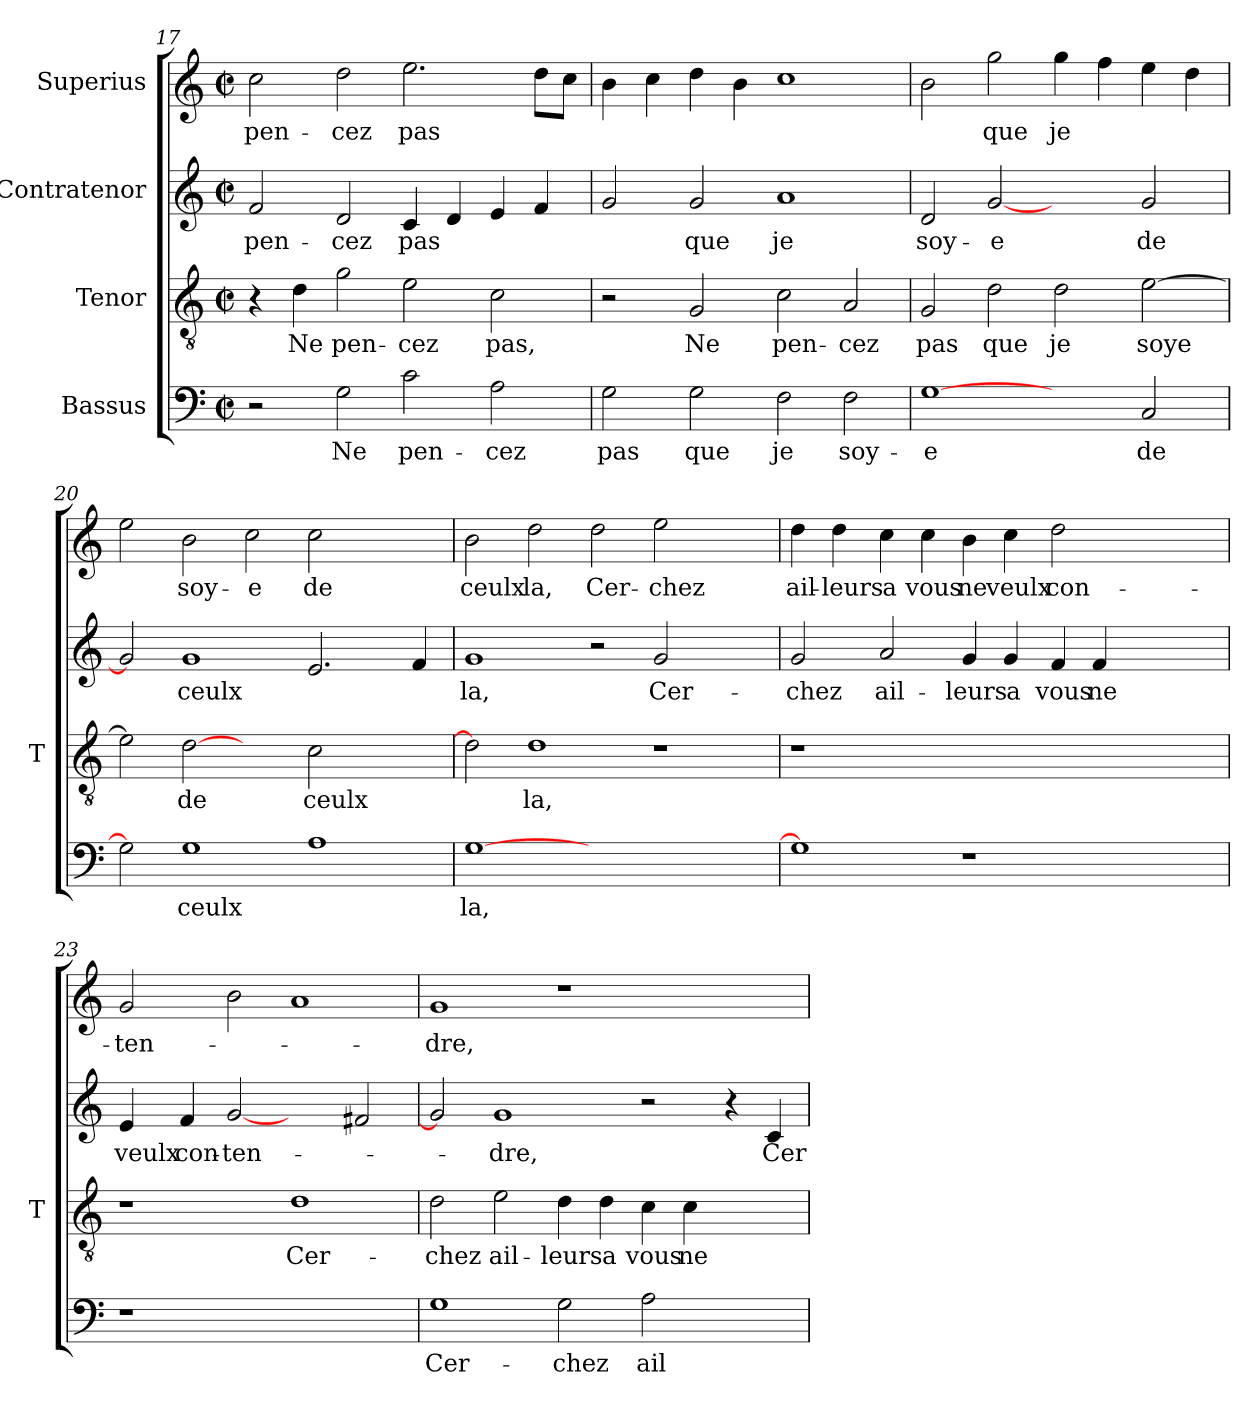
**kern	**text	**kern	**text	**kern	**text	**kern	**text
*part4	*part4	*part3	*part3	*part2	*part2	*part1	*part1
*staff4	*staff4	*staff3	*staff3	*staff2	*staff2	*staff1	*staff1
*I"Bassus	*	*I"Tenor	*	*I"Contratenor	*	*I"Superius	*
*	*	*I'T	*	*	*	*	*
!!LO:LB:g=z
*clefF4	*	*clefGv2	*	*clefG2	*	*clefG2	*
*k[]	*	*k[]	*	*k[]	*	*k[]	*
*C:	*	*C:	*	*C:	*	*C:	*
*M2/2	*	*M2/2	*	*M2/2	*	*M2/2	*
*met(c|)	*	*met(c|)	*	*met(c|)	*	*met(c|)	*
=17	=17	=17	=17	=17	=17	=17	=17
2r	.	4r	.	2f	pen-	2cc	pen-
.	.	4d	-Ne	.	.	.	.
2G	-Ne	2g	pen-	2d	-cez	2dd	-cez
2c	pen-	2e	-cez	4c	-pas	2.ee	-pas
.	.	.	.	4d	.	.	.
2A	-cez	2c	-pas,	4e	.	.	.
.	.	.	.	4f	.	8ddL	.
.	.	.	.	.	.	8ccJ	.
=18	=18	=18	=18	=18	=18	=18	=18
2G	-pas	2r	.	2g	.	4b	.
.	.	.	.	.	.	4cc	.
2G	-que	2G	-Ne	2g	-que	4dd	.
.	.	.	.	.	.	4b	.
2F	-je	2c	pen-	1a	-je	1cc	.
2F	soy-	2A	-cez	.	.	.	.
=19	=19	=19	=19	=19	=19	=19	=19
[1G	-e	2G	-pas	2d	soy-	2b	.
.	.	2d	-que	[2g	-e	2gg	-que
2ryy	.	2d	-je	2ryy	.	4gg	-je
.	.	.	.	.	.	4ff	.
2C	-de	[2e	-soye	2g	-de	4ee	.
.	.	.	.	.	.	4dd	.
=20	=20	=20	=20	=20	=20	=20	=20
2G]	.	2e]	.	2g]	.	2ee	.
1G	-ceulx	[2d	-de	1g	-ceulx	2b	soy-
.	.	2ryy	.	.	.	2cc	-e
1A	.	2c	-ceulx	2.e	.	2cc	-de
.	.	2ryy	.	.	.	2ryy	.
.	.	.	.	4f	.	.	.
=21	=21	=21	=21	=21	=21	=21	=21
[1G	-la,	2d]	.	1g	-la,	2b	-ceulx
.	.	1d	-la,	.	.	2dd	-la,
1.ryy	.	.	.	2r	.	2dd	Cer-
.	.	1r	.	2g	Cer-	2ee	-chez
.	.	.	.	2ryy	.	2ryy	.
=22	=22	=22	=22	=22	=22	=22	=22
1G]	.	1r	.	2g	-chez	4dd	ail-
.	.	.	.	.	.	4dd	-leurs
.	.	.	.	2a	ail-	4cc	-a
.	.	.	.	.	.	4cc	-vous
1r	.	1ryy	.	4g	-leurs	4b	-ne
.	.	.	.	4g	-a	4cc	-veulx
.	.	.	.	4f	-vous	2dd	con-
.	.	.	.	4f	-ne	.	.
1ryy	.	1ryy	.	1ryy	.	1ryy	.
=23	=23	=23	=23	=23	=23	=23	=23
1r	.	1r	.	4e	-veulx	2g	ten-
.	.	.	.	4f	con-	.	.
.	.	.	.	[2g	ten-	2b	.
1ryy	.	1d	Cer-	2ryy	.	1a	.
.	.	.	.	2f#X	.	.	.
=24	=24	=24	=24	=24	=24	=24	=24
1G	Cer-	2d	-chez	2g]	.	1g	-dre,
.	.	2e	ail-	1g	-dre,	.	.
2G	-chez	4d	-leurs	.	.	1r	.
.	.	4d	-a	.	.	.	.
2A	ail-	4c	-vous	2r	.	.	.
.	.	4c	-ne	.	.	.	.
2ryy	.	2ryy	.	4r	.	2ryy	.
.	.	.	.	4c	Cer-	.	.
=	=	=	=	=	=	=	=
*-	*-	*-	*-	*-	*-	*-	*-
